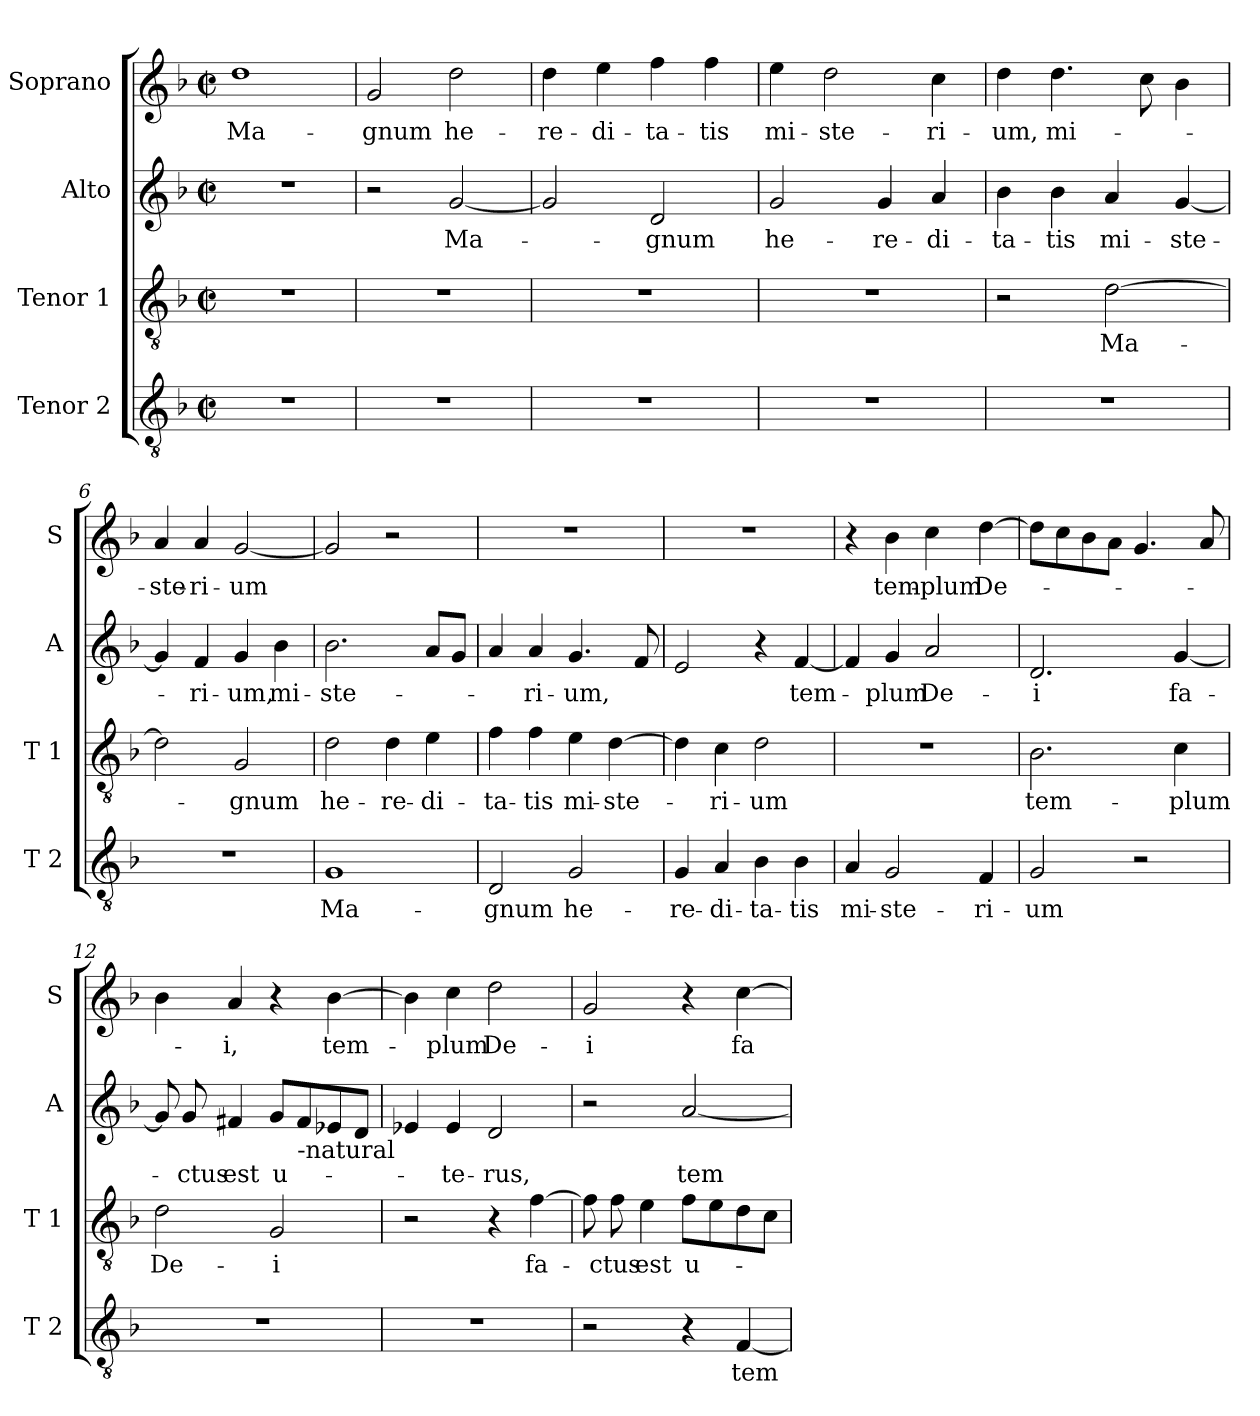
**kern	**text	**kern	**text	**kern	**text	**kern	**text
*part4	*part4	*part3	*part3	*part2	*part2	*part1	*part1
*staff4	*staff4	*staff3	*staff3	*staff2	*staff2	*staff1	*staff1
*I"Tenor 2	*	*I"Tenor 1	*	*I"Alto	*	*I"Soprano	*
*I'T 2	*	*I'T 1	*	*I'A	*	*I'S	*
*clefGv2	*	*clefGv2	*	*clefG2	*	*clefG2	*
*k[b-]	*	*k[b-]	*	*k[b-]	*	*k[b-]	*
*F:	*	*F:	*	*F:	*	*F:	*
*M2/2	*	*M2/2	*	*M2/2	*	*M2/2	*
*met(c|)	*	*met(c|)	*	*met(c|)	*	*met(c|)	*
=1	=1	=1	=1	=1	=1	=1	=1
!	!	!	!	!	!	!	!LO:LY:b
1r	.	1r	.	1r	.	1dd	Ma-
=2	=2	=2	=2	=2	=2	=2	=2
!	!	!	!	!	!	!	!LO:LY:b
1r	.	1r	.	2r	.	2g/	-gnum
!	!	!	!	!	!LO:LY:b	!	!LO:LY:b
.	.	.	.	[2g/	Ma-	2dd\	he-
=3	=3	=3	=3	=3	=3	=3	=3
!	!	!	!	!	!	!	!LO:LY:b
1r	.	1r	.	2g/]	.	4dd\	-re-
!	!	!	!	!	!	!	!LO:LY:b
.	.	.	.	.	.	4ee\	-di-
!	!	!	!	!	!LO:LY:b	!	!LO:LY:b
.	.	.	.	2d/	-gnum	4ff\	-ta-
!	!	!	!	!	!	!	!LO:LY:b
.	.	.	.	.	.	4ff\	-tis
=4	=4	=4	=4	=4	=4	=4	=4
!	!	!	!	!	!LO:LY:b	!	!LO:LY:b
1r	.	1r	.	2g/	he-	4ee\	mi-
!	!	!	!	!	!	!	!LO:LY:b
.	.	.	.	.	.	2dd\	-ste-
!	!	!	!	!	!LO:LY:b	!	!
.	.	.	.	4g/	-re-	.	.
!	!	!	!	!	!LO:LY:b	!	!LO:LY:b
.	.	.	.	4a/	-di-	4cc\	-ri-
=5	=5	=5	=5	=5	=5	=5	=5
!	!	!	!	!	!LO:LY:b	!	!LO:LY:b
1r	.	2r	.	4b-\	-ta-	4dd\	-um,
!	!	!	!	!	!LO:LY:b	!	!LO:LY:b
.	.	.	.	4b-\	-tis	4.dd\	mi-
!	!	!	!LO:LY:b	!	!LO:LY:b	!	!
.	.	[2d\	Ma-	4a/	mi-	.	.
.	.	.	.	.	.	8cc\	.
!	!	!	!	!	!LO:LY:b	!	!
.	.	.	.	[4g/	-ste-	4b-\	.
=6	=6	=6	=6	=6	=6	=6	=6
!	!	!	!	!	!	!	!LO:LY:b
1r	.	2d\]	.	4g/]	.	4a/	-ste-
!	!	!	!	!	!LO:LY:b	!	!LO:LY:b
.	.	.	.	4f/	-ri-	4a/	-ri-
!	!	!	!LO:LY:b	!	!LO:LY:b	!	!LO:LY:b
.	.	2G/	-gnum	4g/	-um,	[2g/	-um
!	!	!	!	!	!LO:LY:b	!	!
.	.	.	.	4b-\	mi-	.	.
!!LO:LB:g=z
=7	=7	=7	=7	=7	=7	=7	=7
!	!LO:LY:b	!	!LO:LY:b	!	!LO:LY:b	!	!
1G	Ma-	2d\	he-	2.b-\	-ste-	2g/]	.
!	!	!	!LO:LY:b	!	!	!	!
.	.	4d\	-re-	.	.	2r	.
!	!	!	!LO:LY:b	!	!	!	!
.	.	4e\	-di-	8a/L	.	.	.
.	.	.	.	8g/J	.	.	.
=8	=8	=8	=8	=8	=8	=8	=8
!	!LO:LY:b	!	!LO:LY:b	!	!	!	!
2D/	-gnum	4f\	-ta-	4a/	.	1r	.
!	!	!	!LO:LY:b	!	!LO:LY:b	!	!
.	.	4f\	-tis	4a/	-ri-	.	.
!	!LO:LY:b	!	!LO:LY:b	!	!LO:LY:b	!	!
2G/	he-	4e\	mi-	4.g/	-um,	.	.
!	!	!	!LO:LY:b	!	!	!	!
.	.	[4d\	-ste-	.	.	.	.
.	.	.	.	8f/	.	.	.
=9	=9	=9	=9	=9	=9	=9	=9
!	!LO:LY:b	!	!	!	!	!	!
4G/	-re-	4d\]	.	2e/	.	1r	.
!	!LO:LY:b	!	!LO:LY:b	!	!	!	!
4A/	-di-	4c\	-ri-	.	.	.	.
!	!LO:LY:b	!	!LO:LY:b	!	!	!	!
4B-\	-ta-	2d\	-um	4r	.	.	.
!	!LO:LY:b	!	!	!	!LO:LY:b	!	!
4B-\	-tis	.	.	[4f/	tem-	.	.
=10	=10	=10	=10	=10	=10	=10	=10
!	!LO:LY:b	!	!	!	!	!	!
4A/	mi-	1r	.	4f/]	.	4r	.
!	!LO:LY:b	!	!	!	!LO:LY:b	!	!LO:LY:b
2G/	-ste-	.	.	4g/	-plum	4b-\	tem-
!	!	!	!	!	!LO:LY:b	!	!LO:LY:b
.	.	.	.	2a/	De-	4cc\	-plum
!	!LO:LY:b	!	!	!	!	!	!LO:LY:b
4F/	-ri-	.	.	.	.	[4dd\	De-
=11	=11	=11	=11	=11	=11	=11	=11
!	!LO:LY:b	!	!LO:LY:b	!	!LO:LY:b	!	!
2G/	-um	2.B-\	tem-	2.d/	-i	8dd\L]	.
.	.	.	.	.	.	8cc\	.
.	.	.	.	.	.	8b-\	.
.	.	.	.	.	.	8a\J	.
2r	.	.	.	.	.	4.g/	.
!	!	!	!LO:LY:b	!	!LO:LY:b	!	!
.	.	4c\	-plum	[4g/	fa-	.	.
.	.	.	.	.	.	8a/	.
=12	=12	=12	=12	=12	=12	=12	=12
!	!	!	!LO:LY:b	!	!	!	!
1r	.	2d\	De-	8g/]	.	4b-\	.
!	!	!	!	!	!LO:LY:b	!	!
.	.	.	.	8g/	-ctus	.	.
!	!	!	!	!	!LO:LY:b	!	!LO:LY:b
.	.	.	.	4f#X/	est	4a/	-i,
!	!	!	!LO:LY:b	!	!LO:LY:b	!	!
.	.	2G/	-i	8g/L	u-	4r	.
!	!	!	!	!LO:TX:b:t=-natural	!	!	!
.	.	.	.	8f#/	.	.	.
!	!	!	!	!	!	!	!LO:LY:b
.	.	.	.	8e-X/	.	[4b-\	tem-
.	.	.	.	8d/J	.	.	.
!!LO:LB:g=z
=13	=13	=13	=13	=13	=13	=13	=13
1r	.	2r	.	4e-X/	.	4b-\]	.
!	!	!	!	!	!LO:LY:b	!	!LO:LY:b
.	.	.	.	4e-/	-te-	4cc\	-plum
!	!	!	!	!	!LO:LY:b	!	!LO:LY:b
.	.	4r	.	2d/	-rus,	2dd\	De-
!	!	!	!LO:LY:b	!	!	!	!
.	.	[4f\	fa-	.	.	.	.
=14	=14	=14	=14	=14	=14	=14	=14
!	!	!	!	!	!	!	!LO:LY:b
2r	.	8f\]	.	2r	.	2g/	-i
!	!	!	!LO:LY:b	!	!	!	!
.	.	8f\	-ctus	.	.	.	.
!	!	!	!LO:LY:b	!	!	!	!
.	.	4e\	est	.	.	.	.
!	!	!	!LO:LY:b	!	!LO:LY:b	!	!
4r	.	8f\L	u-	[2a/	tem-	4r	.
.	.	8e\	.	.	.	.	.
!	!LO:LY:b	!	!	!	!	!	!LO:LY:b
[4F/	tem-	8d\	.	.	.	[4cc\	fa-
.	.	8c\J	.	.	.	.	.
=	=	=	=	=	=	=	=
*-	*-	*-	*-	*-	*-	*-	*-
